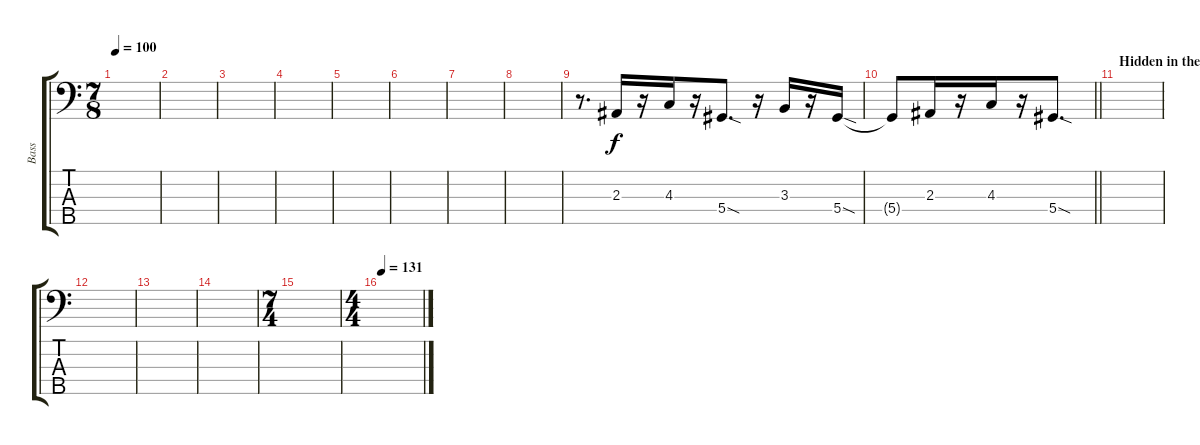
\track ("Bass" "Bass") {instrument electricbassfinger}
\staff {score tabs}
\tuning (Gb2 Db2 Ab1 Eb1 Bb0) {hide}
\ts (7 8)
\tempo 100
\clef f4
\ks c
|
|
|
|
|
|
|
|
r.8{d} 2.3.16 r.16 4.3.16 r.16 5.4{sod}.8{d} r.16 3.3.16 r.16 5.4{sod}.16 |
\barLineRight lightlight
5.4{t}.8 2.3.16 r.16 4.3.16 r.16 5.4{sod}.8{d} |
\section ("" "Hidden in the vaccuum...")
|
|
|
|
\ts (7 4)
|
\ts (4 4)
\tempo 131
